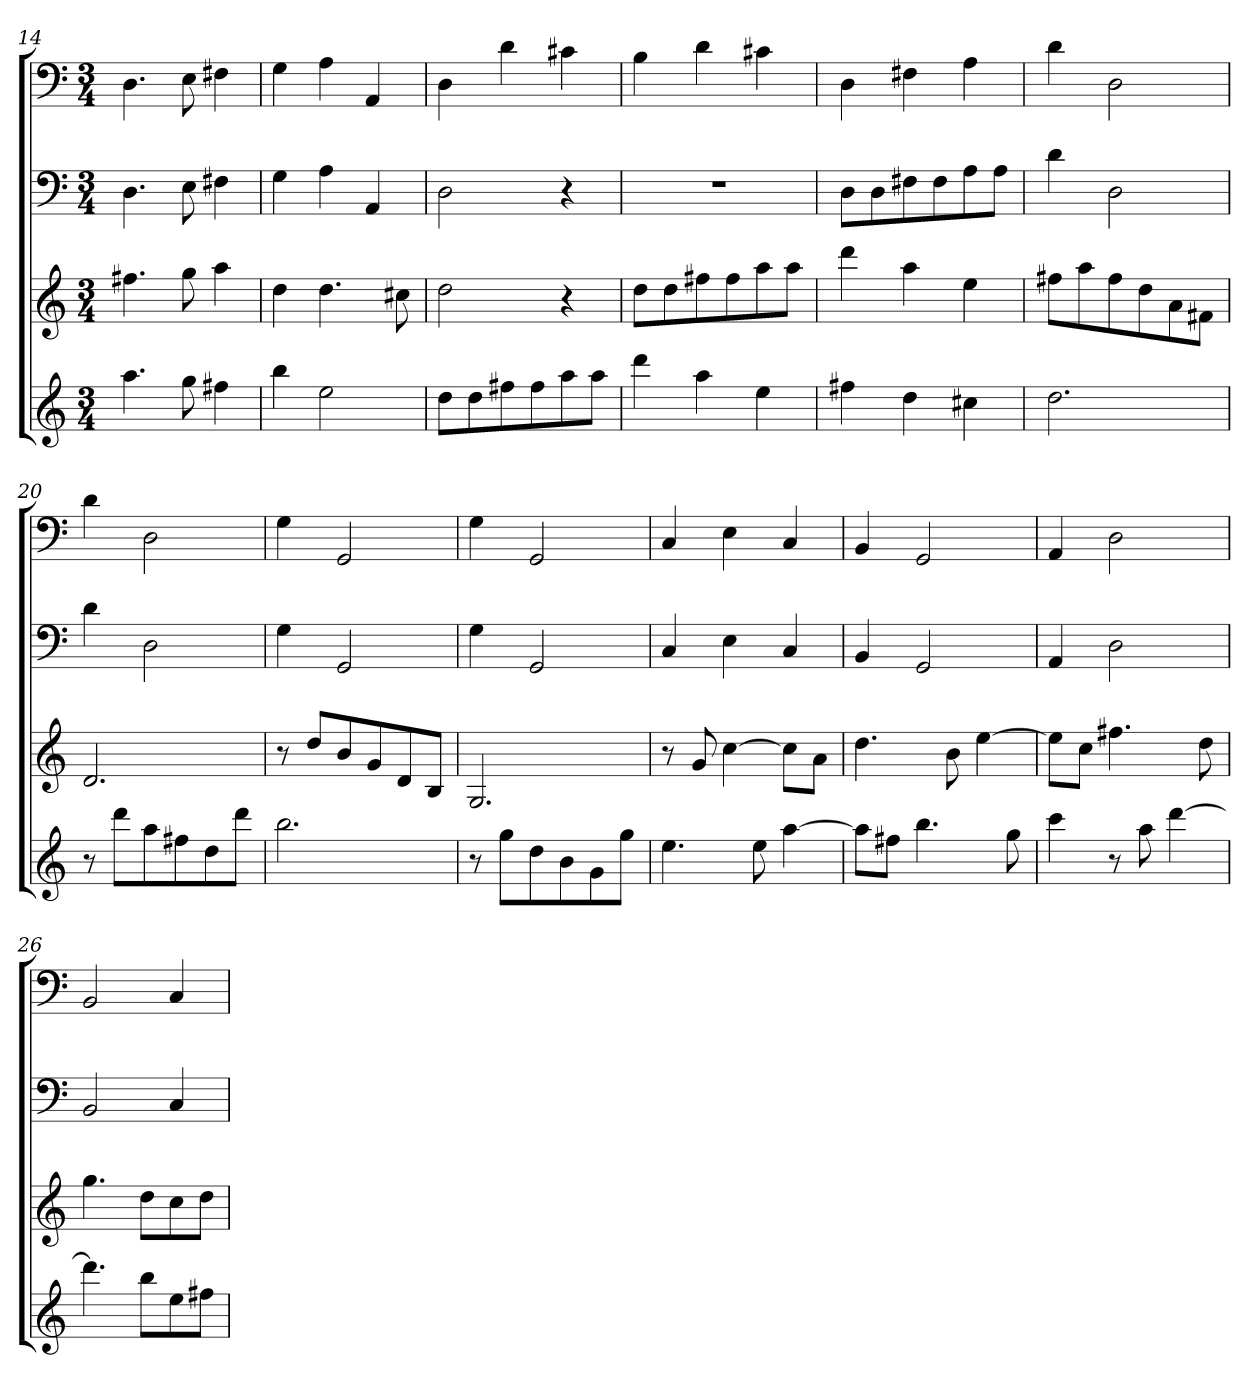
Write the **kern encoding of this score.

**kern	**kern	**kern	**kern
*part4	*part3	*part2	*part1
*staff4	*staff3	*staff2	*staff1
*clefG2	*clefG2	*clefF4	*clefF4
*k[]	*k[]	*k[]	*k[]
*C:	*C:	*C:	*C:
*M3/4	*M3/4	*M3/4	*M3/4
=14	=14	=14	=14
4.aa\	4.ff#X\	4.D\	4.D\
8gg\	8gg\	8E\	8E\
4ff#X\	4aa\	4F#X\	4F#X\
=15	=15	=15	=15
4bb\	4dd\	4G\	4G\
2ee\	4.dd\	4A\	4A\
.	.	4AA/	4AA/
.	8cc#X\	.	.
=16	=16	=16	=16
8dd\L	2dd\	2D\	4D\
8dd\	.	.	.
8ff#X\	.	.	4d\
8ff#\	.	.	.
8aa\	4r	4r	4c#X\
8aa\J	.	.	.
=17	=17	=17	=17
4ddd\	8dd\L	2.r	4B\
.	8dd\	.	.
4aa\	8ff#X\	.	4d\
.	8ff#\	.	.
4ee\	8aa\	.	4c#X\
.	8aa\J	.	.
=18	=18	=18	=18
4ff#X\	4ddd\	8D\L	4D\
.	.	8D\	.
4dd\	4aa\	8F#X\	4F#X\
.	.	8F#\	.
4cc#X\	4ee\	8A\	4A\
.	.	8A\J	.
=19	=19	=19	=19
2.dd\	8ff#X\L	4d\	4d\
.	8aa\	.	.
.	8ff#\	2D\	2D\
.	8dd\	.	.
.	8a\	.	.
.	8f#X\J	.	.
=20	=20	=20	=20
8r	2.d/	4d\	4d\
8ddd\L	.	.	.
8aa\	.	2D\	2D\
8ff#X\	.	.	.
8dd\	.	.	.
8ddd\J	.	.	.
=21	=21	=21	=21
2.bb\	8r	4G\	4G\
.	8dd/L	.	.
.	8b/	2GG/	2GG/
.	8g/	.	.
.	8d/	.	.
.	8B/J	.	.
=22	=22	=22	=22
8r	2.G/	4G\	4G\
8gg\L	.	.	.
8dd\	.	2GG/	2GG/
8b\	.	.	.
8g\	.	.	.
8gg\J	.	.	.
=23	=23	=23	=23
4.ee\	8r	4C/	4C/
.	8g/	.	.
.	[4cc\	4E\	4E\
8ee\	.	.	.
[4aa\	8cc\L]	4C/	4C/
.	8a\J	.	.
=24	=24	=24	=24
8aa\L]	4.dd\	4BB/	4BB/
8ff#X\J	.	.	.
4.bb\	.	2GG/	2GG/
.	8b\	.	.
.	[4ee\	.	.
8gg\	.	.	.
=25	=25	=25	=25
4ccc\	8ee\L]	4AA/	4AA/
.	8cc\J	.	.
8r	4.ff#X\	2D\	2D\
8aa\	.	.	.
[4ddd\	.	.	.
.	8dd\	.	.
=26	=26	=26	=26
4.ddd\]	4.gg\	2BB/	2BB/
8bb\L	8dd\L	.	.
8ee\	8cc\	4C/	4C/
8ff#X\J	8dd\J	.	.
=	=	=	=
*-	*-	*-	*-
